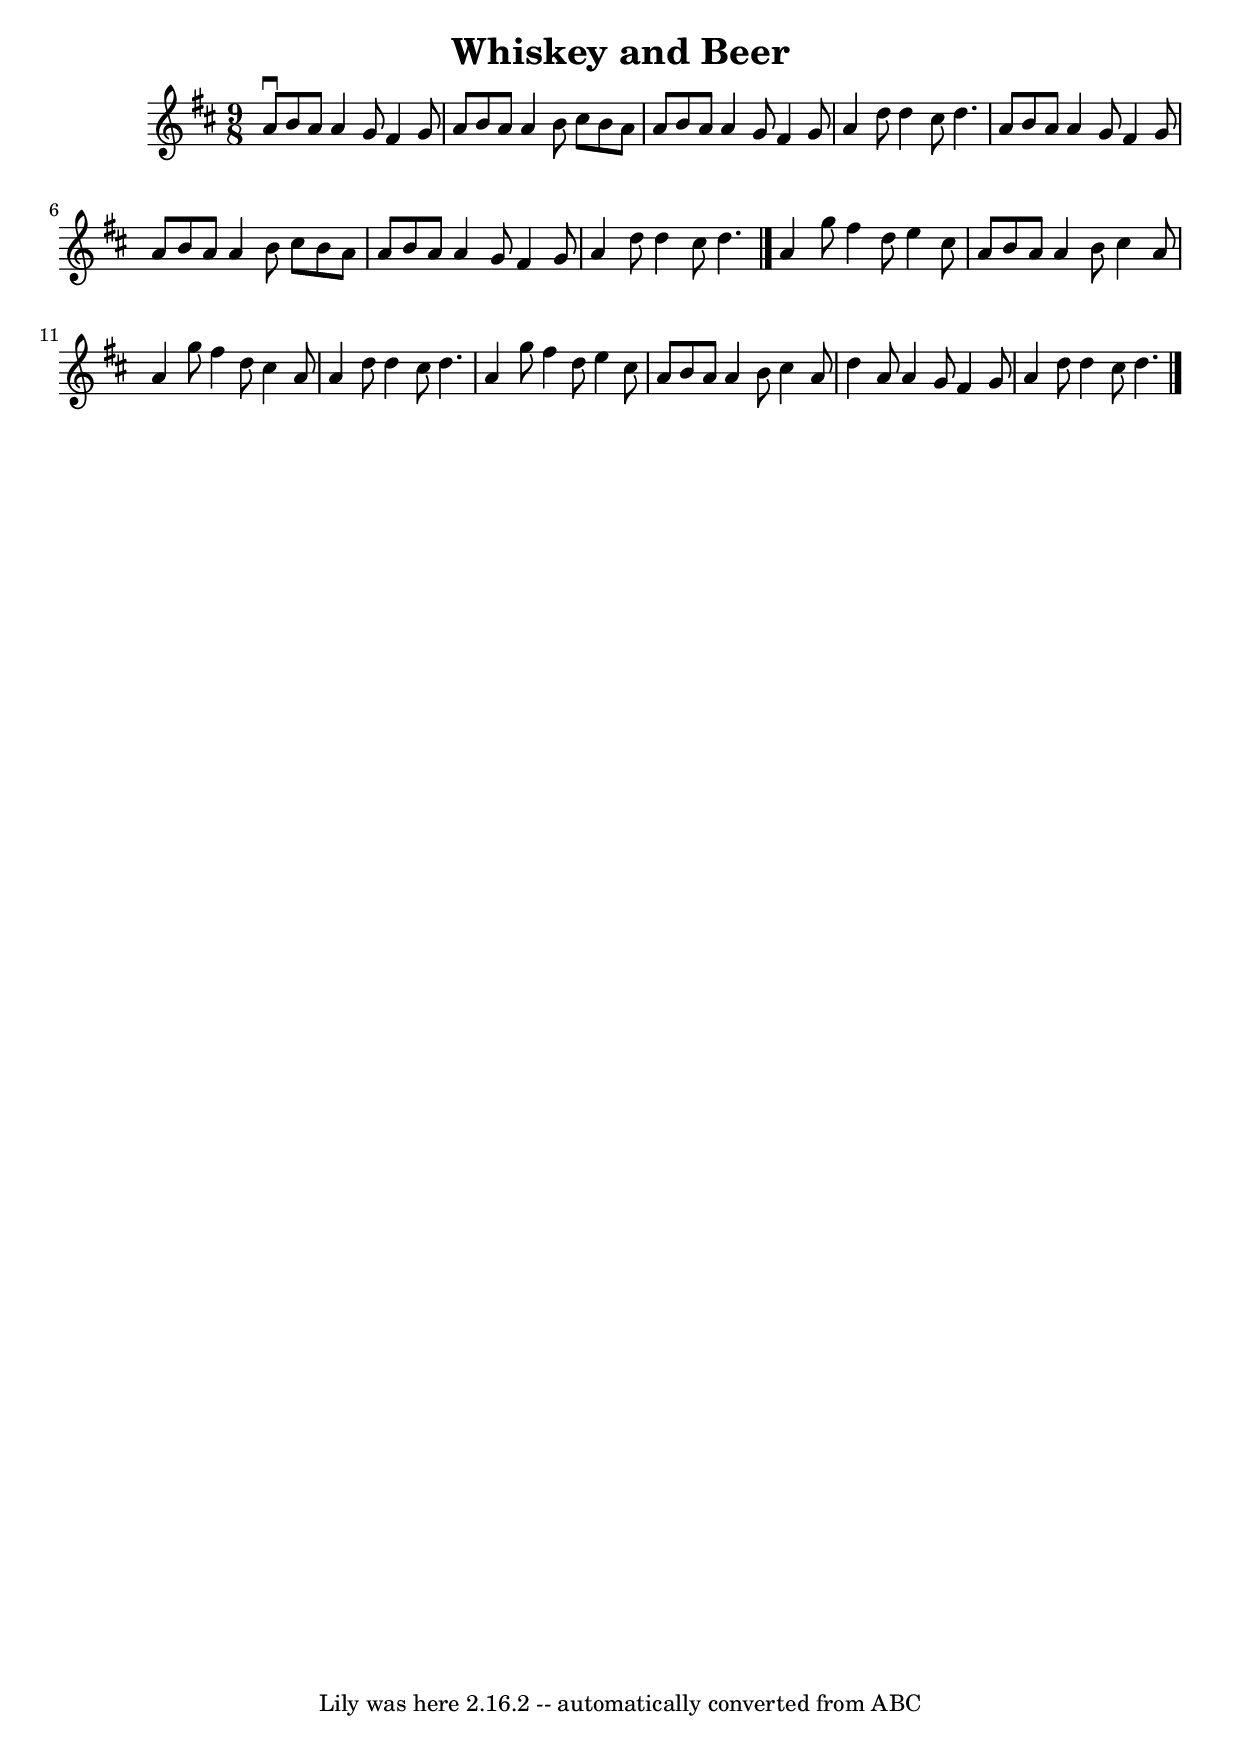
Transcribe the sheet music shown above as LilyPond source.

\version "2.16.2"
\include "Mammoth.ily"
\header {
  %% book = "Ryan's Mammoth Collection"
  crossRefNumber = "1"
  footnotes = "\\\\87 453"
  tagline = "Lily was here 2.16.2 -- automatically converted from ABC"
  title = "Whiskey and Beer"

}
voicedefault =  {


  \time 9/8 
  \key d \major a'8^\downbow b'8 a'8 a'4 g'8 fis'4    
  g'8    |
  a'8 b'8 a'8 a'4 b'8 cis''8 b'8 a'8    
  |
  a'8 b'8 a'8 a'4 g'8 fis'4 g'8    |
  a'4    
  d''8 d''4 cis''8 d''4.    |
  a'8 b'8 a'8 a'4 g'8 
  fis'4 g'8    |
  a'8 b'8 a'8 a'4 b'8 cis''8 b'8  
  a'8    |
  a'8 b'8 a'8 a'4 g'8 fis'4 g'8    |
  
  a'4 d''8 d''4 cis''8 d''4.    \bar "|." a'4 g''8 fis''4 
  d''8 e''4 cis''8    |
  a'8 b'8 a'8 a'4 b'8    
  cis''4 a'8    |
  a'4 g''8 fis''4 d''8 cis''4 a'8    
  |
  a'4 d''8 d''4 cis''8 d''4.    |
  a'4 g''8   
  fis''4 d''8 e''4 cis''8    |
  a'8 b'8 a'8 a'4 b'8 
  cis''4 a'8    |
  d''4 a'8 a'4 g'8 fis'4 g'8    
  |
  a'4 d''8 d''4 cis''8 d''4.    \bar "|."   

}

\score{
  <<

    \context Staff="default"
    {
      \voicedefault 
      
    }

  >>
  \layout {
    
  }
  \midi {
  }

}
